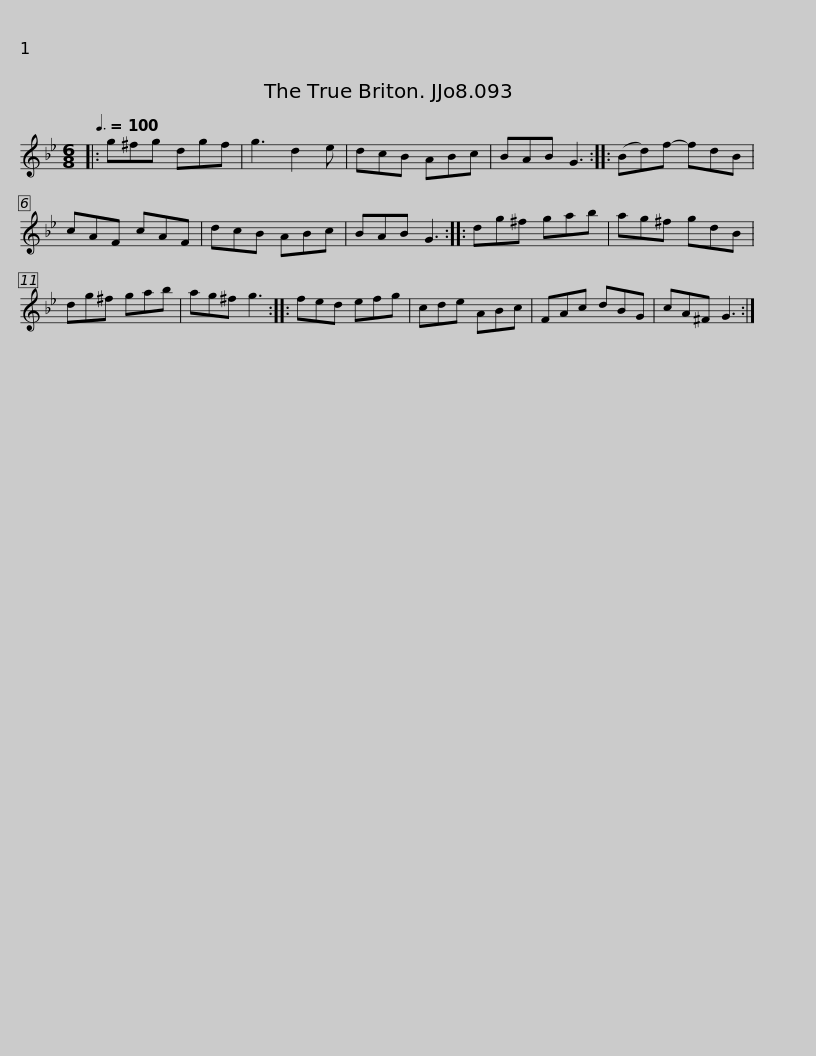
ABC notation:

X:1
L:1/8
Q:3/8=100
M:6/8
I:linebreak $
K:Gmin
V:1 treble
V:1
|: g^fg dgf | g3 d2 e | dcB ABc | BAB G3 :: (Bd)f- fdB | %5
 cAF cAF | dcB ABc |$ BAB G3 :: dg^f gab | ag^f gdB | %10
 dg^f gab | ag^f g3 :: fed efg |$ cde ABc | FAc dBG | %15
 cA^F G3 :| %16
